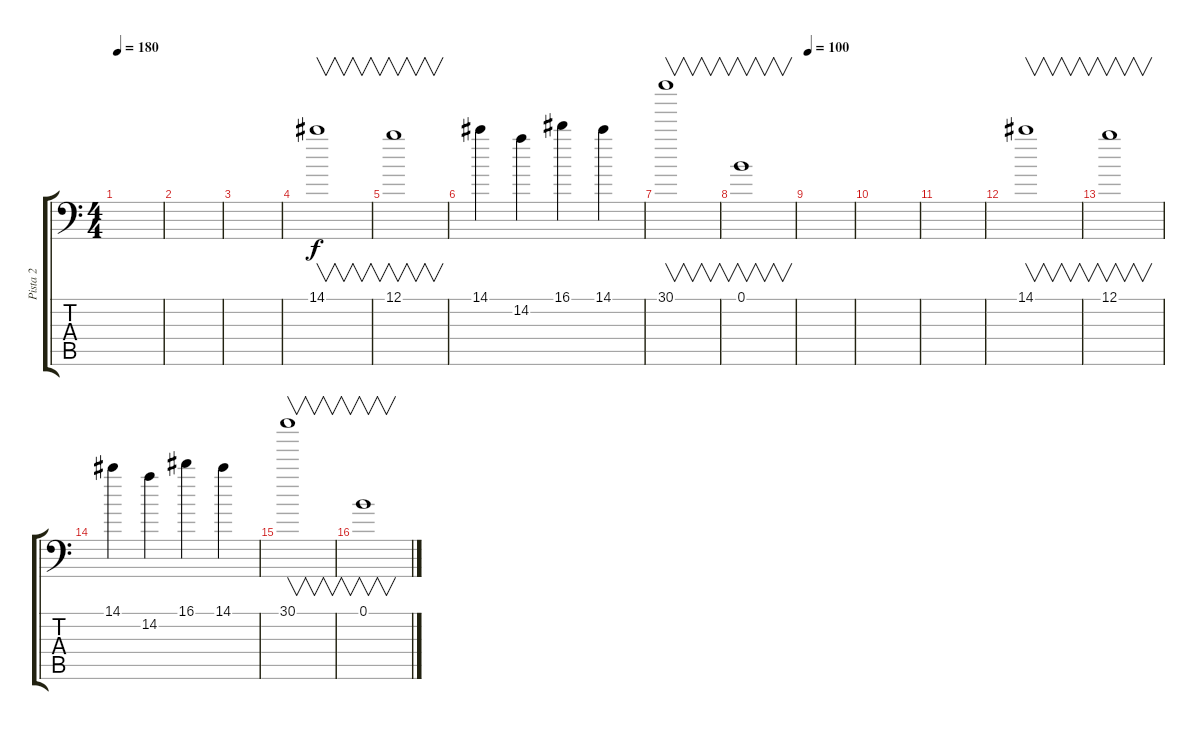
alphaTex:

\track ("Pista 2" "Pista 2") {instrument overdrivenguitar}
\staff {score tabs}
\tuning (B3 G3 D3 A2 E2 A1) {hide}
\ts (4 4)
\tempo 180
\tempo 100
\tempo 180
\clef f4
\ks c
|
|
|
14.1.1{v} |
12.1.1{v} |
14.1.4 14.2.4 16.1.4 14.1.4 |
30.1.1{v} |
0.1.1{v} |
\tempo 100
|
|
|
14.1.1{v} |
12.1.1{v} |
14.1.4 14.2.4 16.1.4 14.1.4 |
30.1.1{v} |
0.1.1{v}
